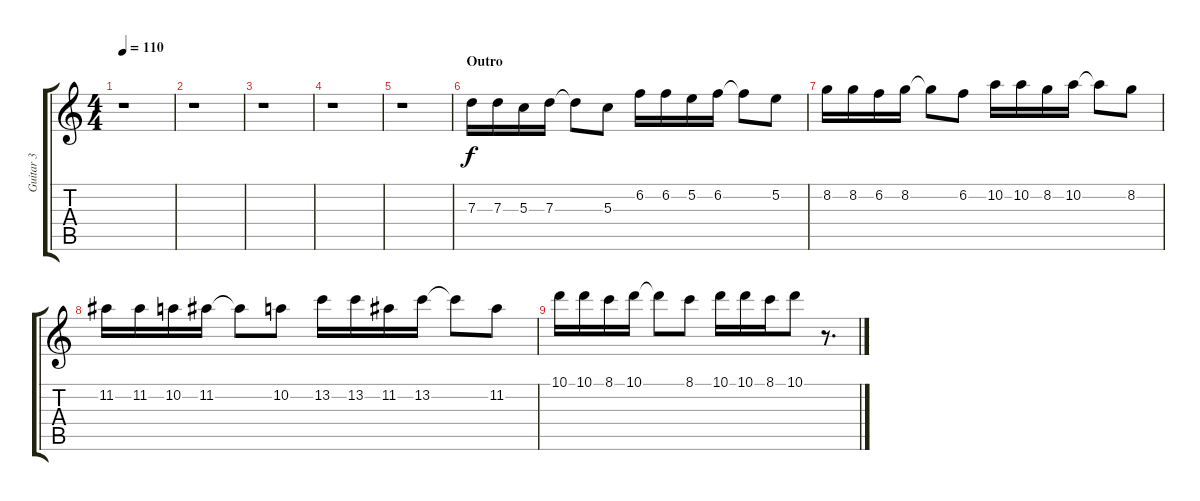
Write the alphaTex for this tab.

\track ("Guitar 3" "Guitar 3") {instrument distortionguitar}
\staff {score tabs}
\tuning (E4 B3 G3 D3 A2 E2) {hide}
\ts (4 4)
\tempo 110
\clef g2
\ks c
r.1{dy f} |
r.1 |
r.1 |
r.1 |
r.1 |
\section ("" "Outro")
7.3.16 7.3.16 5.3.16 7.3.16 7.3{t}.8 5.3.8 6.2.16 6.2.16 5.2.16 6.2.16 6.2{t}.8 5.2.8 |
8.2.16 8.2.16 6.2.16 8.2.16 8.2{t}.8 6.2.8 10.2.16 10.2.16 8.2.16 10.2.16 10.2{t}.8 8.2.8 |
11.2.16 11.2.16 10.2.16 11.2.16 11.2{t}.8 10.2.8 13.2.16 13.2.16 11.2.16 13.2.16 13.2{t}.8 11.2.8 |
10.1.16 10.1.16 8.1.16 10.1.16 10.1{t}.8 8.1.8 10.1.16 10.1.16 8.1.16 10.1.8 r.8{d}
